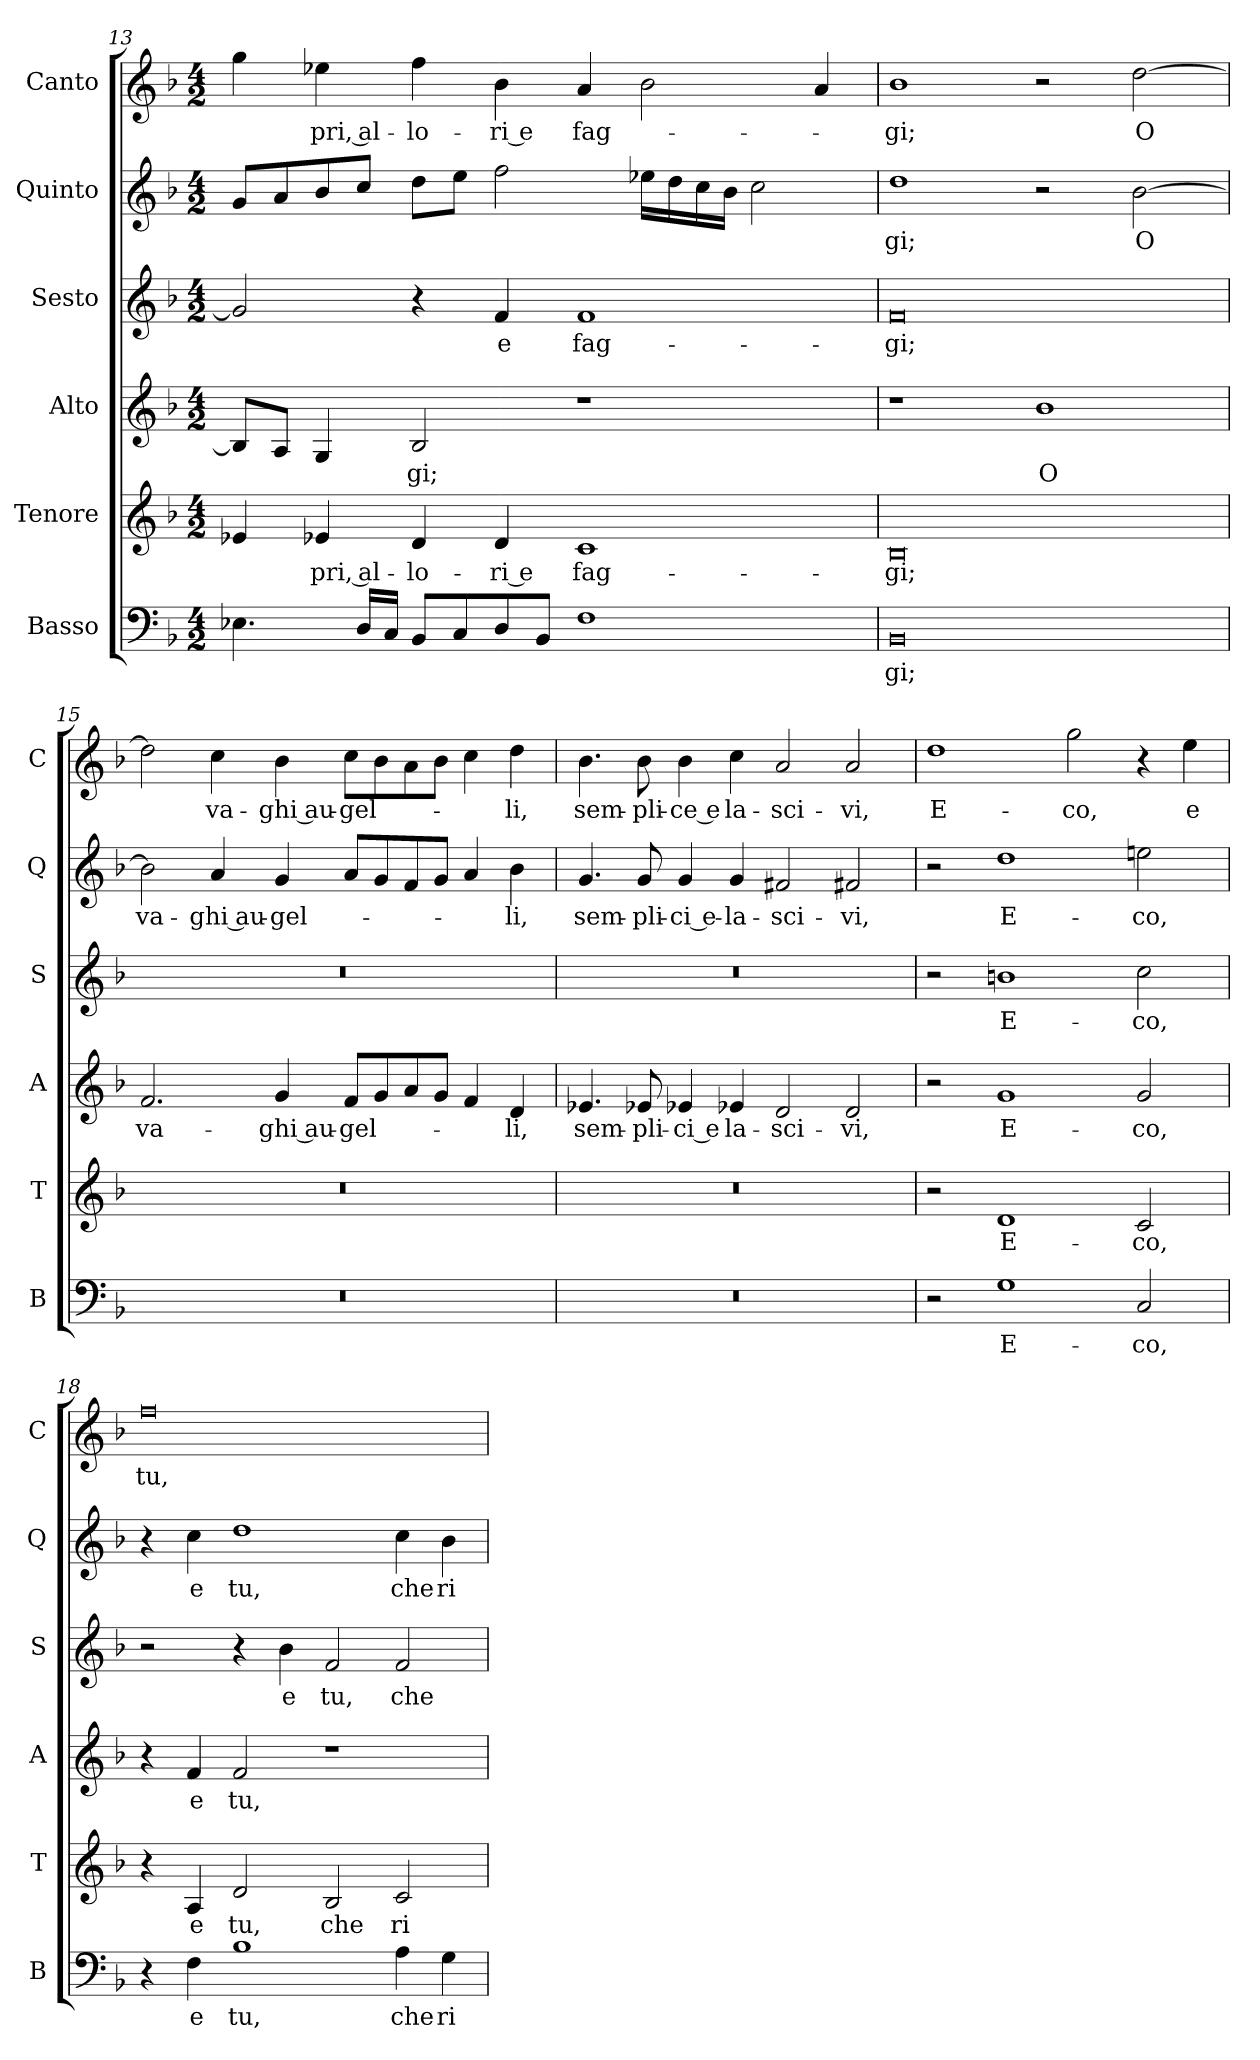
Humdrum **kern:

**kern	**text	**kern	**text	**kern	**text	**kern	**text	**kern	**text	**kern	**text
*part6	*part6	*part5	*part5	*part4	*part4	*part3	*part3	*part2	*part2	*part1	*part1
*staff6	*staff6	*staff5	*staff5	*staff4	*staff4	*staff3	*staff3	*staff2	*staff2	*staff1	*staff1
*I"Basso	*	*I"Tenore	*	*I"Alto	*	*I"Sesto	*	*I"Quinto	*	*I"Canto	*
*I'B	*	*I'T	*	*I'A	*	*I'S	*	*I'Q	*	*I'C	*
*clefF4	*	*clefG2	*	*clefG2	*	*clefG2	*	*clefG2	*	*clefG2	*
*k[b-]	*	*k[b-]	*	*k[b-]	*	*k[b-]	*	*k[b-]	*	*k[b-]	*
*F:	*	*F:	*	*F:	*	*F:	*	*F:	*	*F:	*
*M4/2	*	*M4/2	*	*M4/2	*	*M4/2	*	*M4/2	*	*M4/2	*
=13	=13	=13	=13	=13	=13	=13	=13	=13	=13	=13	=13
4.E-X	.	4e-X	.	8B-L]	.	2g]	.	8gL	.	4gg	.
.	.	.	.	8AJ	.	.	.	8a	.	.	.
.	.	4e-X	-pri, al-	4G	.	.	.	8b-	.	4ee-X	-pri, al-
16DLL	.	.	.	.	.	.	.	8ccJ	.	.	.
16CJJ	.	.	.	.	.	.	.	.	.	.	.
8BB-L	.	4d	-lo-	2B-	-gi;	4r	.	8ddL	.	4ff	-lo-
8C	.	.	.	.	.	.	.	8eeJ	.	.	.
8D	.	4d	-ri e	.	.	4f	e	2ff	.	4b-	-ri e
8BB-J	.	.	.	.	.	.	.	.	.	.	.
1F	.	1c	fag-	1r	.	1f	fag-	.	.	4a	fag-
.	.	.	.	.	.	.	.	16ee-XLL	.	2b-	.
.	.	.	.	.	.	.	.	16dd	.	.	.
.	.	.	.	.	.	.	.	16cc	.	.	.
.	.	.	.	.	.	.	.	16b-JJ	.	.	.
.	.	.	.	.	.	.	.	2cc	.	.	.
.	.	.	.	.	.	.	.	.	.	4a	.
=14	=14	=14	=14	=14	=14	=14	=14	=14	=14	=14	=14
0BB-	-gi;	0B-	-gi;	1r	.	0f	-gi;	1dd	-gi;	1b-	-gi;
.	.	.	.	1b-	O	.	.	2r	.	2r	.
.	.	.	.	.	.	.	.	[2b-	O	[2dd	O
=15	=15	=15	=15	=15	=15	=15	=15	=15	=15	=15	=15
0r	.	0r	.	2.f	va-	0r	.	2b-]	va-	2dd]	.
.	.	.	.	.	.	.	.	4a	-ghi au-	4cc	va-
.	.	.	.	4g	-ghi au-	.	.	4g	-gel-	4b-	-ghi au-
.	.	.	.	8fL	-gel-	.	.	8aL	.	8ccL	-gel-
.	.	.	.	8g	.	.	.	8g	.	8b-	.
.	.	.	.	8a	.	.	.	8f	.	8a	.
.	.	.	.	8gJ	.	.	.	8gJ	.	8b-J	.
.	.	.	.	4f	.	.	.	4a	.	4cc	.
.	.	.	.	4d	-li,	.	.	4b-	-li,	4dd	-li,
=16	=16	=16	=16	=16	=16	=16	=16	=16	=16	=16	=16
0r	.	0r	.	4.e-X	sem-	0r	.	4.g	sem-	4.b-	sem-
.	.	.	.	8e-X	-pli-	.	.	8g	-pli-	8b-	-pli-
.	.	.	.	4e-X	-ci e	.	.	4g	-ci e-	4b-	-ce e
.	.	.	.	4e-X	la-	.	.	4g	-la-	4cc	la-
.	.	.	.	2d	-sci-	.	.	2f#X	-sci-	2a	-sci-
.	.	.	.	2d	-vi,	.	.	2f#X	-vi,	2a	-vi,
=17	=17	=17	=17	=17	=17	=17	=17	=17	=17	=17	=17
2r	.	2r	.	2r	.	2r	.	2r	.	1dd	E-
1G	E-	1d	E-	1g	E-	1bn	E-	1dd	E-	.	.
.	.	.	.	.	.	.	.	.	.	2gg	-co,
2C	-co,	2c	-co,	2g	-co,	2cc	-co,	2een	-co,	4r	.
.	.	.	.	.	.	.	.	.	.	4ee	e
=18	=18	=18	=18	=18	=18	=18	=18	=18	=18	=18	=18
4r	.	4r	.	4r	.	2r	.	4r	.	0ff	tu,
4F	e	4A	e	4f	e	.	.	4cc	e	.	.
1B-	tu,	2d	tu,	2f	tu,	4r	.	1dd	tu,	.	.
.	.	.	.	.	.	4b-	e	.	.	.	.
.	.	2B-	che	1r	.	2f	tu,	.	.	.	.
4A	che	2c	ri-	.	.	2f	che	4cc	che	.	.
4G	ri-	.	.	.	.	.	.	4b-	ri-	.	.
=	=	=	=	=	=	=	=	=	=	=	=
*-	*-	*-	*-	*-	*-	*-	*-	*-	*-	*-	*-
